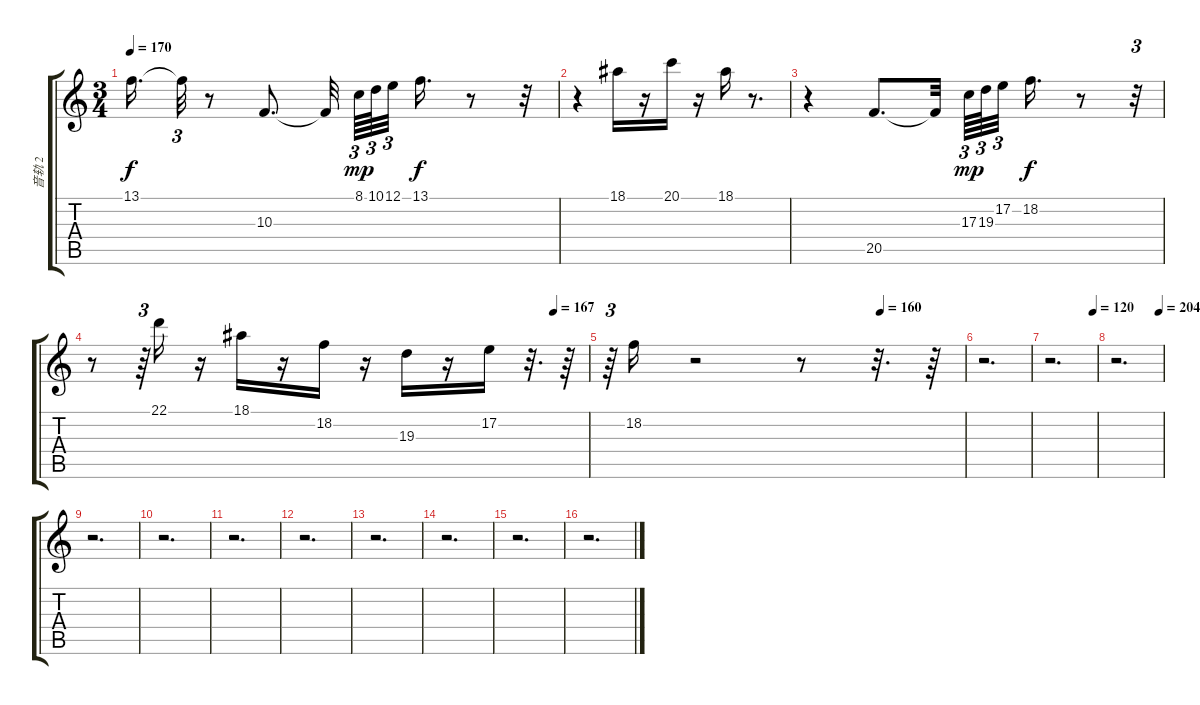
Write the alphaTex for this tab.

\track ("音轨 2" "音轨 2") {instrument stringensemble1}
\staff {score tabs}
\tuning (E4 B3 G3 D3 A2 E2) {hide}
\ts (3 4)
\tempo 170
\clef g2
\ks c
13.1{t}.16{d dy f} 13.1{t}.32{tu (3 2)} r.8 10.3.8{d} 10.3{t}.32 8.1.64{tu (3 2) dy mp} 10.1.64{tu (3 2)} 12.1.32{tu (3 2)} 13.1.16{d dy f} r.8 r.32 |
r.4 18.1.16 r.16 20.1.16 r.16 18.1.16 r.8{d} |
r.4 20.5.8{d} 20.5{t}.32 17.3.64{tu (3 2) dy mp} 19.3.64{tu (3 2)} 17.2.32{tu (3 2)} 18.2.16{d dy f} r.8 r.32{tu (3 2)} |
\tempo (167 0.9305555555555556)
r.8 r.64{tu (3 2)} 22.1.16 r.16 18.1.16 r.16 18.2.16 r.16 19.3.16 r.16 17.2.16 r.32{d} r.64 |
\tempo (160 0.7638888888888888)
r.64{tu (3 2)} 18.2.16 r.2 r.8 r.32{d} r.64 |
r.2{d} |
\tempo (120 0.9305555555555556)
r.2{d} |
\tempo (204 0.9305555555555556)
r.2{d} |
r.2{d} |
r.2{d} |
r.2{d} |
r.2{d} |
r.2{d} |
r.2{d} |
r.2{d} |
r.2{d}
